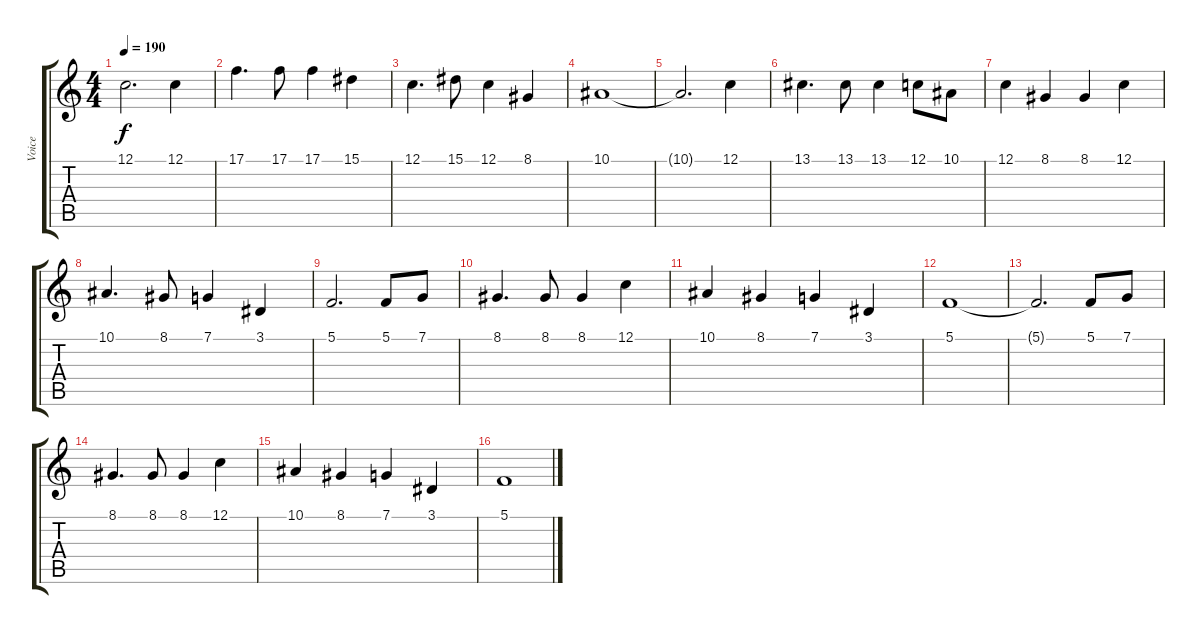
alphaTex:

\track ("Voice" "Voice") {instrument lead6voice}
\staff {score tabs}
\tuning (C4 G3 Eb3 Bb2 F2 C2) {hide}
\ts (4 4)
\tempo 190
\clef g2
\ks c
12.1.2{d dy f} 12.1.4 |
17.1.4{d} 17.1.8 17.1.4 15.1.4 |
12.1.4{d} 15.1.8 12.1.4 8.1.4 |
10.1.1 |
10.1{t}.2{d} 12.1.4 |
13.1.4{d} 13.1.8 13.1.4 12.1.8 10.1.8 |
12.1.4 8.1.4 8.1.4 12.1.4 |
10.1.4{d} 8.1.8 7.1.4 3.1.4 |
5.1.2{d} 5.1.8 7.1.8 |
8.1.4{d} 8.1.8 8.1.4 12.1.4 |
10.1.4 8.1.4 7.1.4 3.1.4 |
5.1.1 |
5.1{t}.2{d} 5.1.8 7.1.8 |
8.1.4{d} 8.1.8 8.1.4 12.1.4 |
10.1.4 8.1.4 7.1.4 3.1.4 |
5.1.1
